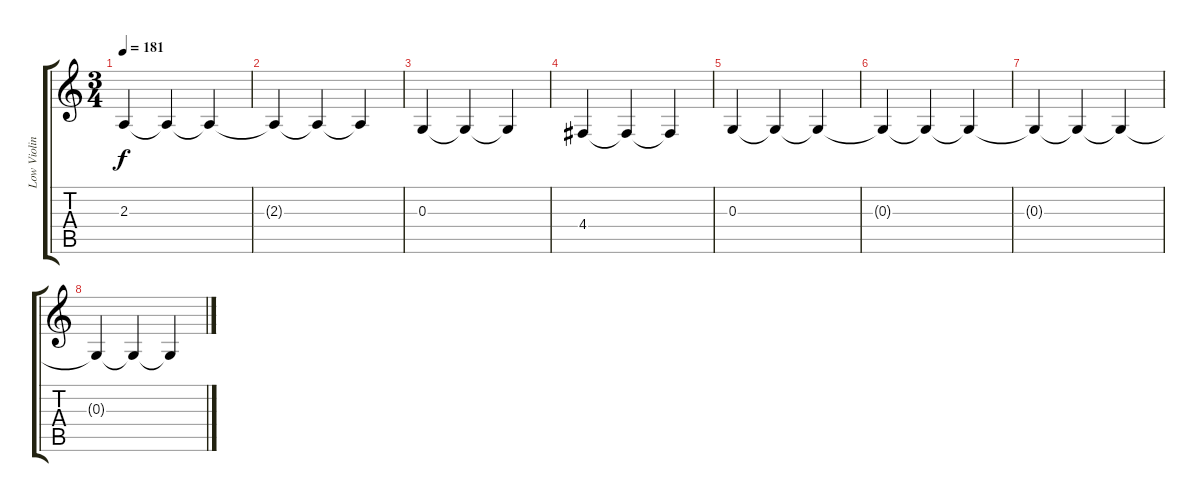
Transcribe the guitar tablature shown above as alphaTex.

\track ("Low Violin" "Low Violin") {instrument stringensemble2}
\staff {score tabs}
\tuning (E4 B3 G3 D3 A2 E2) {hide}
\ts (3 4)
\tempo 181
\clef g2
\ks c
2.3.4{dy f} 2.3{t}.4 2.3{t}.4 |
2.3{t}.4 2.3{t}.4 2.3{t}.4 |
0.3.4 0.3{t}.4 0.3{t}.4 |
4.4.4 4.4{t}.4 4.4{t}.4 |
0.3.4 0.3{t}.4 0.3{t}.4 |
0.3{t}.4 0.3{t}.4 0.3{t}.4 |
0.3{t}.4 0.3{t}.4 0.3{t}.4 |
0.3{t}.4 0.3{t}.4 0.3{t}.4
